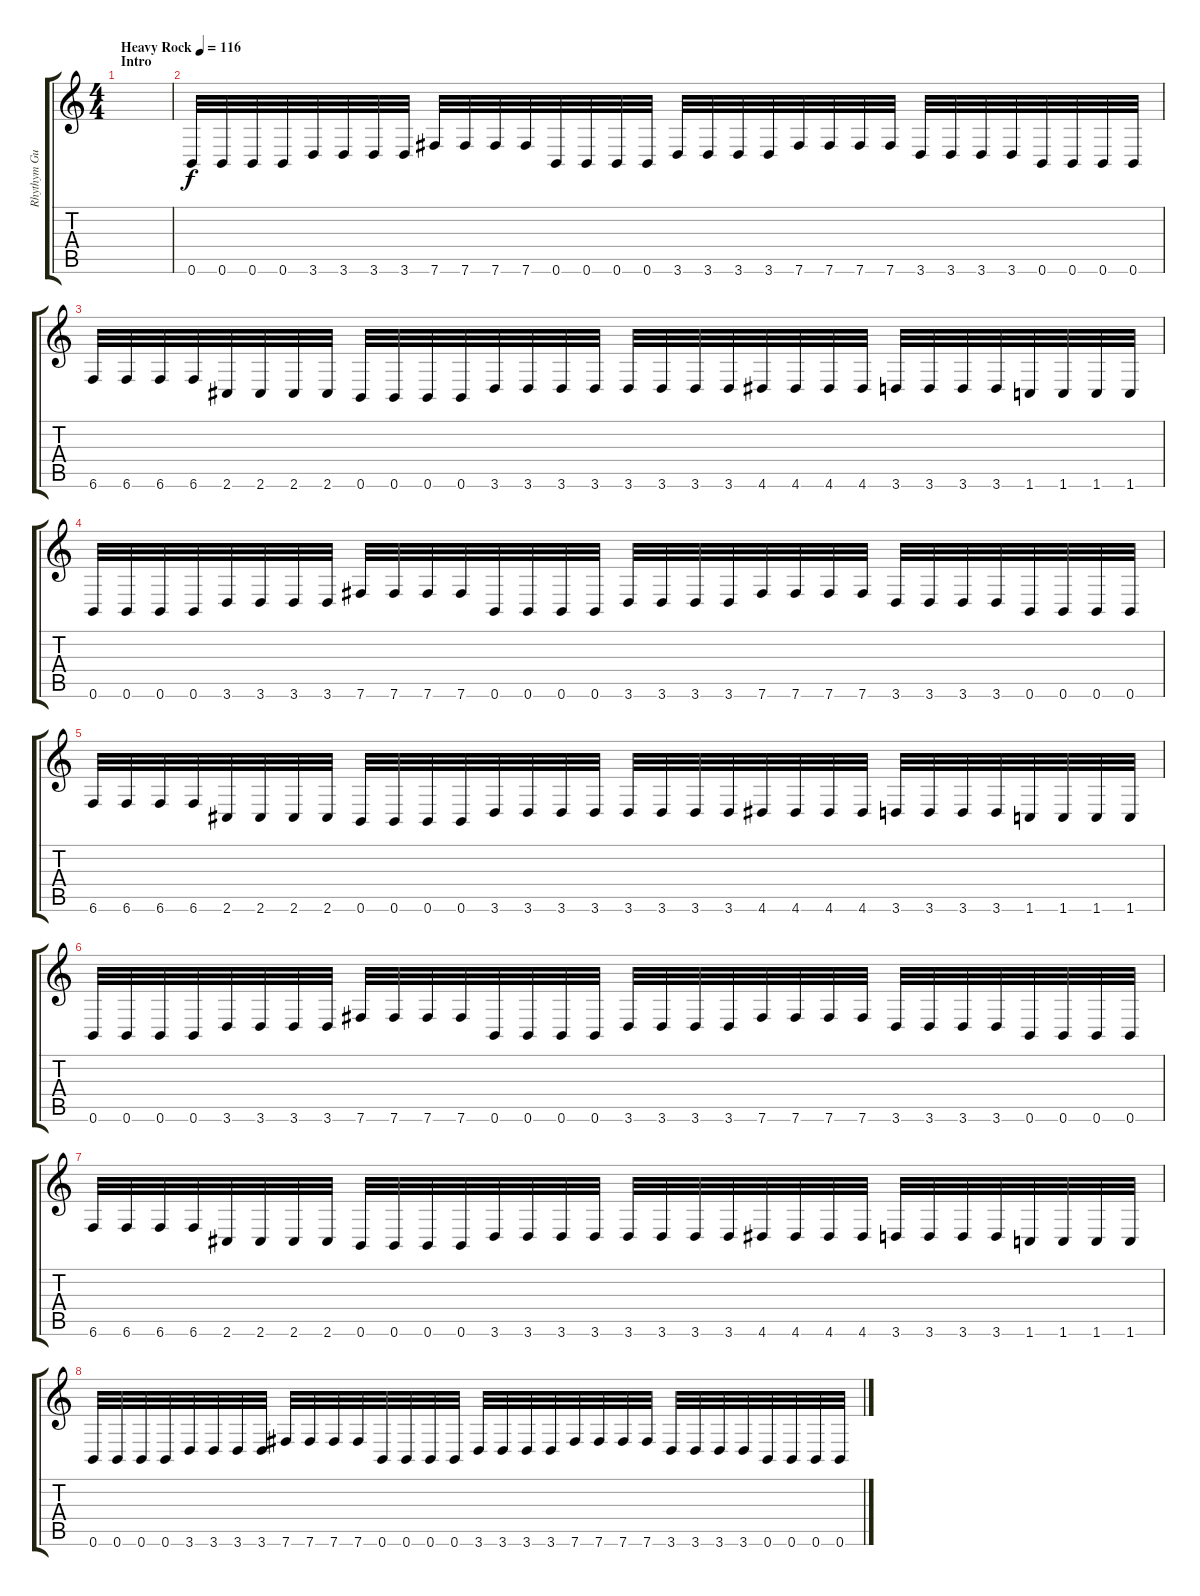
\track ("Rhythym Guitar I" "Rhythym Gu") {instrument distortionguitar}
\staff {score tabs}
\tuning (B3 Gb3 D3 A2 E2 B1) {hide}
\ts (4 4)
\section ("" "Intro")
\tempo (116 "Heavy Rock")
\clef g2
\ks c
|
0.6.32 0.6.32 0.6.32 0.6.32 3.6.32 3.6.32 3.6.32 3.6.32 7.6.32 7.6.32 7.6.32 7.6.32 0.6.32 0.6.32 0.6.32 0.6.32 3.6.32 3.6.32 3.6.32 3.6.32 7.6.32 7.6.32 7.6.32 7.6.32 3.6.32 3.6.32 3.6.32 3.6.32 0.6.32 0.6.32 0.6.32 0.6.32 |
6.6.32 6.6.32 6.6.32 6.6.32 2.6.32 2.6.32 2.6.32 2.6.32 0.6.32 0.6.32 0.6.32 0.6.32 3.6.32 3.6.32 3.6.32 3.6.32 3.6.32 3.6.32 3.6.32 3.6.32 4.6.32 4.6.32 4.6.32 4.6.32 3.6.32 3.6.32 3.6.32 3.6.32 1.6.32 1.6.32 1.6.32 1.6.32 |
0.6.32 0.6.32 0.6.32 0.6.32 3.6.32 3.6.32 3.6.32 3.6.32 7.6.32 7.6.32 7.6.32 7.6.32 0.6.32 0.6.32 0.6.32 0.6.32 3.6.32 3.6.32 3.6.32 3.6.32 7.6.32 7.6.32 7.6.32 7.6.32 3.6.32 3.6.32 3.6.32 3.6.32 0.6.32 0.6.32 0.6.32 0.6.32 |
6.6.32 6.6.32 6.6.32 6.6.32 2.6.32 2.6.32 2.6.32 2.6.32 0.6.32 0.6.32 0.6.32 0.6.32 3.6.32 3.6.32 3.6.32 3.6.32 3.6.32 3.6.32 3.6.32 3.6.32 4.6.32 4.6.32 4.6.32 4.6.32 3.6.32 3.6.32 3.6.32 3.6.32 1.6.32 1.6.32 1.6.32 1.6.32 |
0.6.32 0.6.32 0.6.32 0.6.32 3.6.32 3.6.32 3.6.32 3.6.32 7.6.32 7.6.32 7.6.32 7.6.32 0.6.32 0.6.32 0.6.32 0.6.32 3.6.32 3.6.32 3.6.32 3.6.32 7.6.32 7.6.32 7.6.32 7.6.32 3.6.32 3.6.32 3.6.32 3.6.32 0.6.32 0.6.32 0.6.32 0.6.32 |
6.6.32 6.6.32 6.6.32 6.6.32 2.6.32 2.6.32 2.6.32 2.6.32 0.6.32 0.6.32 0.6.32 0.6.32 3.6.32 3.6.32 3.6.32 3.6.32 3.6.32 3.6.32 3.6.32 3.6.32 4.6.32 4.6.32 4.6.32 4.6.32 3.6.32 3.6.32 3.6.32 3.6.32 1.6.32 1.6.32 1.6.32 1.6.32 |
0.6.32 0.6.32 0.6.32 0.6.32 3.6.32 3.6.32 3.6.32 3.6.32 7.6.32 7.6.32 7.6.32 7.6.32 0.6.32 0.6.32 0.6.32 0.6.32 3.6.32 3.6.32 3.6.32 3.6.32 7.6.32 7.6.32 7.6.32 7.6.32 3.6.32 3.6.32 3.6.32 3.6.32 0.6.32 0.6.32 0.6.32 0.6.32
